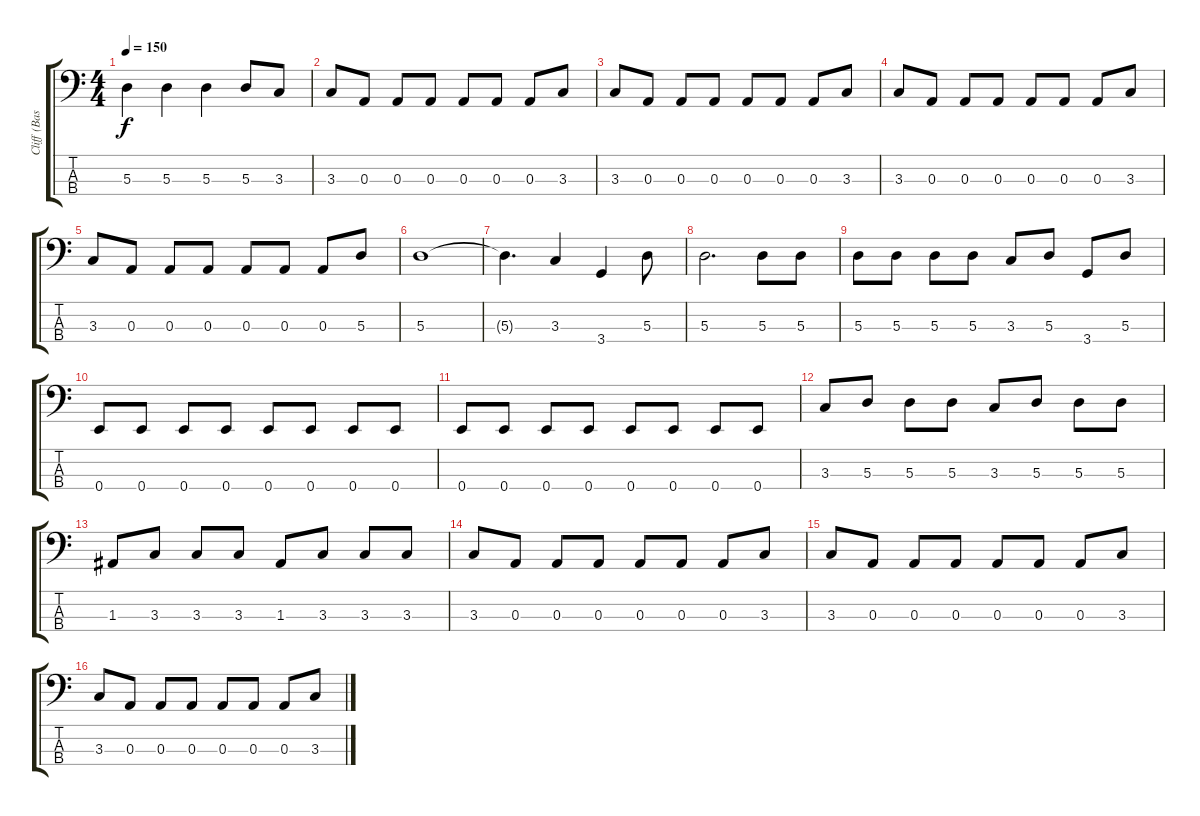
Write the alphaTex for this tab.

\track ("Cliff (Bass)" "Cliff (Bas") {instrument electricbassfinger}
\staff {score tabs}
\tuning (G2 D2 A1 E1) {hide}
\ts (4 4)
\tempo 150
\clef f4
\ks c
5.3.4{dy f} 5.3.4 5.3.4 5.3.8 3.3.8 |
3.3.8 0.3.8 0.3.8 0.3.8 0.3.8 0.3.8 0.3.8 3.3.8 |
3.3.8 0.3.8 0.3.8 0.3.8 0.3.8 0.3.8 0.3.8 3.3.8 |
3.3.8 0.3.8 0.3.8 0.3.8 0.3.8 0.3.8 0.3.8 3.3.8 |
3.3.8 0.3.8 0.3.8 0.3.8 0.3.8 0.3.8 0.3.8 5.3.8 |
5.3.1 |
5.3{t}.4{d} 3.3.4 3.4.4 5.3.8 |
5.3.2{d} 5.3.8 5.3.8 |
5.3.8 5.3.8 5.3.8 5.3.8 3.3.8 5.3.8 3.4.8 5.3.8 |
0.4.8 0.4.8 0.4.8 0.4.8 0.4.8 0.4.8 0.4.8 0.4.8 |
0.4.8 0.4.8 0.4.8 0.4.8 0.4.8 0.4.8 0.4.8 0.4.8 |
3.3.8 5.3.8 5.3.8 5.3.8 3.3.8 5.3.8 5.3.8 5.3.8 |
1.3.8 3.3.8 3.3.8 3.3.8 1.3.8 3.3.8 3.3.8 3.3.8 |
3.3.8 0.3.8 0.3.8 0.3.8 0.3.8 0.3.8 0.3.8 3.3.8 |
3.3.8 0.3.8 0.3.8 0.3.8 0.3.8 0.3.8 0.3.8 3.3.8 |
3.3.8 0.3.8 0.3.8 0.3.8 0.3.8 0.3.8 0.3.8 3.3.8
